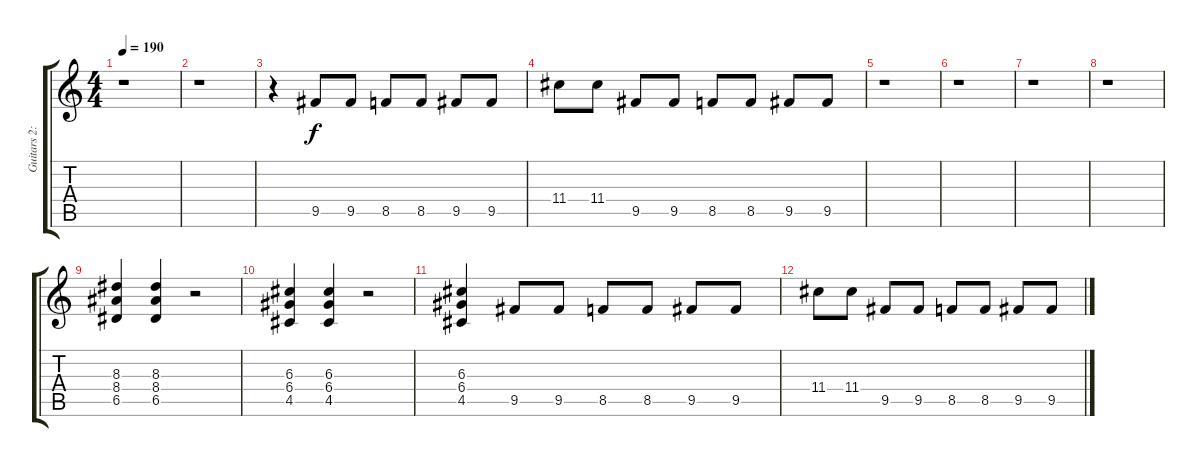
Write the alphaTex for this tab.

\track ("Guitars 2: (Electric Left-Pan)" "Guitars 2:") {instrument distortionguitar}
\staff {score tabs}
\tuning (E4 B3 G3 D3 A2 E2) {hide}
\ts (4 4)
\tempo 190
\clef g2
\ks c
r.1{dy f} |
r.1 |
r.4 9.5.8 9.5.8 8.5.8 8.5.8 9.5.8 9.5.8 |
11.4.8 11.4.8 9.5.8 9.5.8 8.5.8 8.5.8 9.5.8 9.5.8 |
r.1 |
r.1 |
r.1 |
r.1 |
(8.3 8.4 6.5).4 (8.3 8.4 6.5).4 r.2 |
(6.3 6.4 4.5).4 (6.3 6.4 4.5).4 r.2 |
(6.3 6.4 4.5).4 9.5.8 9.5.8 8.5.8 8.5.8 9.5.8 9.5.8 |
11.4.8 11.4.8 9.5.8 9.5.8 8.5.8 8.5.8 9.5.8 9.5.8
